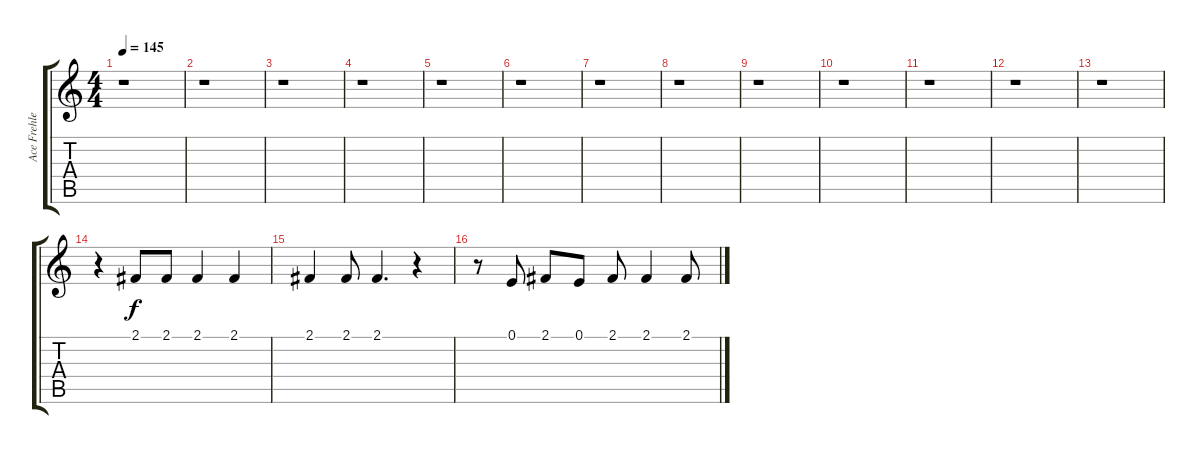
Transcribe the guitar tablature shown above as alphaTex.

\track ("Ace Frehley [Vocals]" "Ace Frehle") {instrument lead2sawtooth}
\staff {score tabs}
\tuning (E4 B3 G3 D3 A2 E2) {hide}
\ts (4 4)
\tempo 145
\clef g2
\ks c
r.1{dy f instrument lead2sawtooth} |
r.1 |
r.1 |
r.1 |
r.1 |
r.1 |
r.1 |
r.1 |
r.1 |
r.1 |
r.1 |
r.1 |
r.1 |
r.4 2.1.8 2.1.8 2.1.4 2.1.4 |
2.1.4 2.1.8 2.1.4{d} r.4 |
r.8 0.1.8 2.1.8 0.1.8 2.1.8 2.1.4 2.1.8
